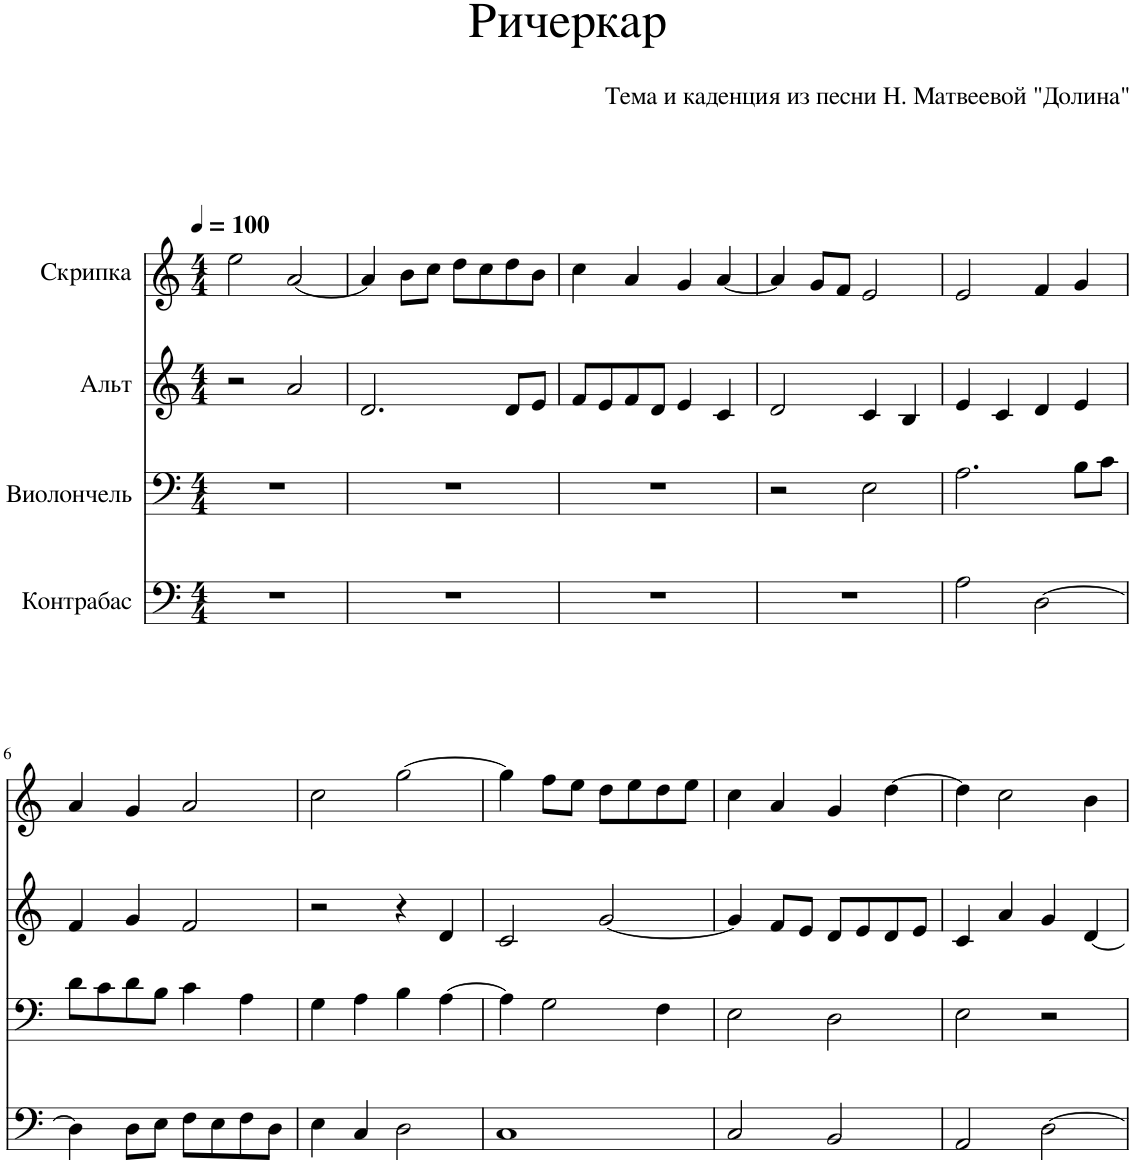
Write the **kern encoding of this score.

**kern	**kern	**kern	**kern
*part4	*part3	*part2	*part1
*staff4	*staff3	*staff2	*staff1
*I"Контрабас	*I"Виолончель	*I"Альт	*I"Скрипка
*clefF4	*clefF4	*clefG2	*clefG2
*Trd7c12	*	*	*
*k[]	*k[]	*k[]	*k[]
*M4/4	*M4/4	*M4/4	*M4/4
*MM100	*MM100	*MM100	*MM100
=1	=1	=1	=1
1r	1r	2r	2ee\
.	.	2a/	[2a/
=2	=2	=2	=2
1r	1r	2.d/	4a/]
.	.	.	8b\L
.	.	.	8cc\J
.	.	.	8dd\L
.	.	.	8cc\
.	.	8d/L	8dd\
.	.	8e/J	8b\J
=3	=3	=3	=3
1r	1r	8f/L	4cc\
.	.	8e/	.
.	.	8f/	4a/
.	.	8d/J	.
.	.	4e/	4g/
.	.	4c/	[4a/
=4	=4	=4	=4
1r	2r	2d/	4a/]
.	.	.	8g/L
.	.	.	8f/J
.	2E\	4c/	2e/
.	.	4B/	.
=5	=5	=5	=5
2A\	2.A\	4e/	2e/
.	.	4c/	.
[2D\	.	4d/	4f/
.	8B\L	4e/	4g/
.	8c\J	.	.
!!LO:LB:g=z
=6	=6	=6	=6
4D\]	8d\L	4f/	4a/
.	8c\	.	.
8D\L	8d\	4g/	4g/
8E\J	8B\J	.	.
8F\L	4c\	2f/	2a/
8E\	.	.	.
8F\	4A\	.	.
8D\J	.	.	.
=7	=7	=7	=7
4E\	4G\	2r	2cc\
4C/	4A\	.	.
2D\	4B\	4r	[2gg\
.	[4A\	4d/	.
=8	=8	=8	=8
1C	4A\]	2c/	4gg\]
.	2G\	.	8ff\L
.	.	.	8ee\J
.	.	[2g/	8dd\L
.	.	.	8ee\
.	4F\	.	8dd\
.	.	.	8ee\J
=9	=9	=9	=9
2C/	2E\	4g/]	4cc\
.	.	8f/L	4a/
.	.	8e/J	.
2BB/	2D\	8d/L	4g/
.	.	8e/	.
.	.	8d/	[4dd\
.	.	8e/J	.
=10	=10	=10	=10
2AA/	2E\	4c/	4dd\]
.	.	4a/	2cc\
[2D\	2r	4g/	.
.	.	[4d/	4b\
=	=	=	=
*-	*-	*-	*-
